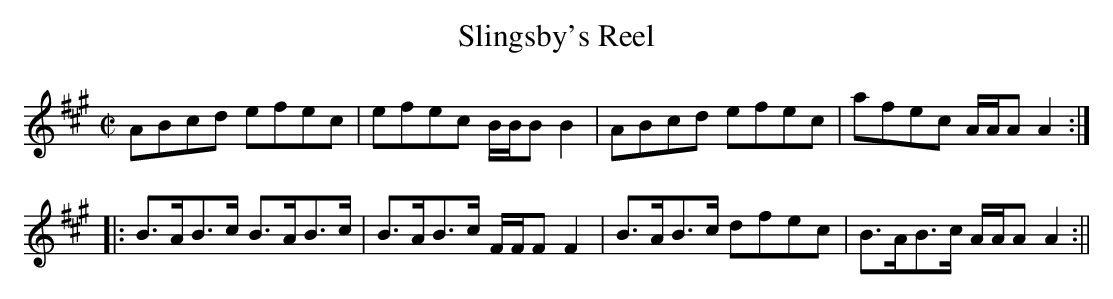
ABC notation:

X:1
T:Slingsby's Reel
M:C|
L:1/8
K:A
ABcd efec|efec B/B/B B2|ABcd efec|afec A/A/A A2:|
|:B>AB>c B>AB>c|B>AB>c F/F/F F2|B>AB>c dfec|B>AB>c A/A/A A2:||
